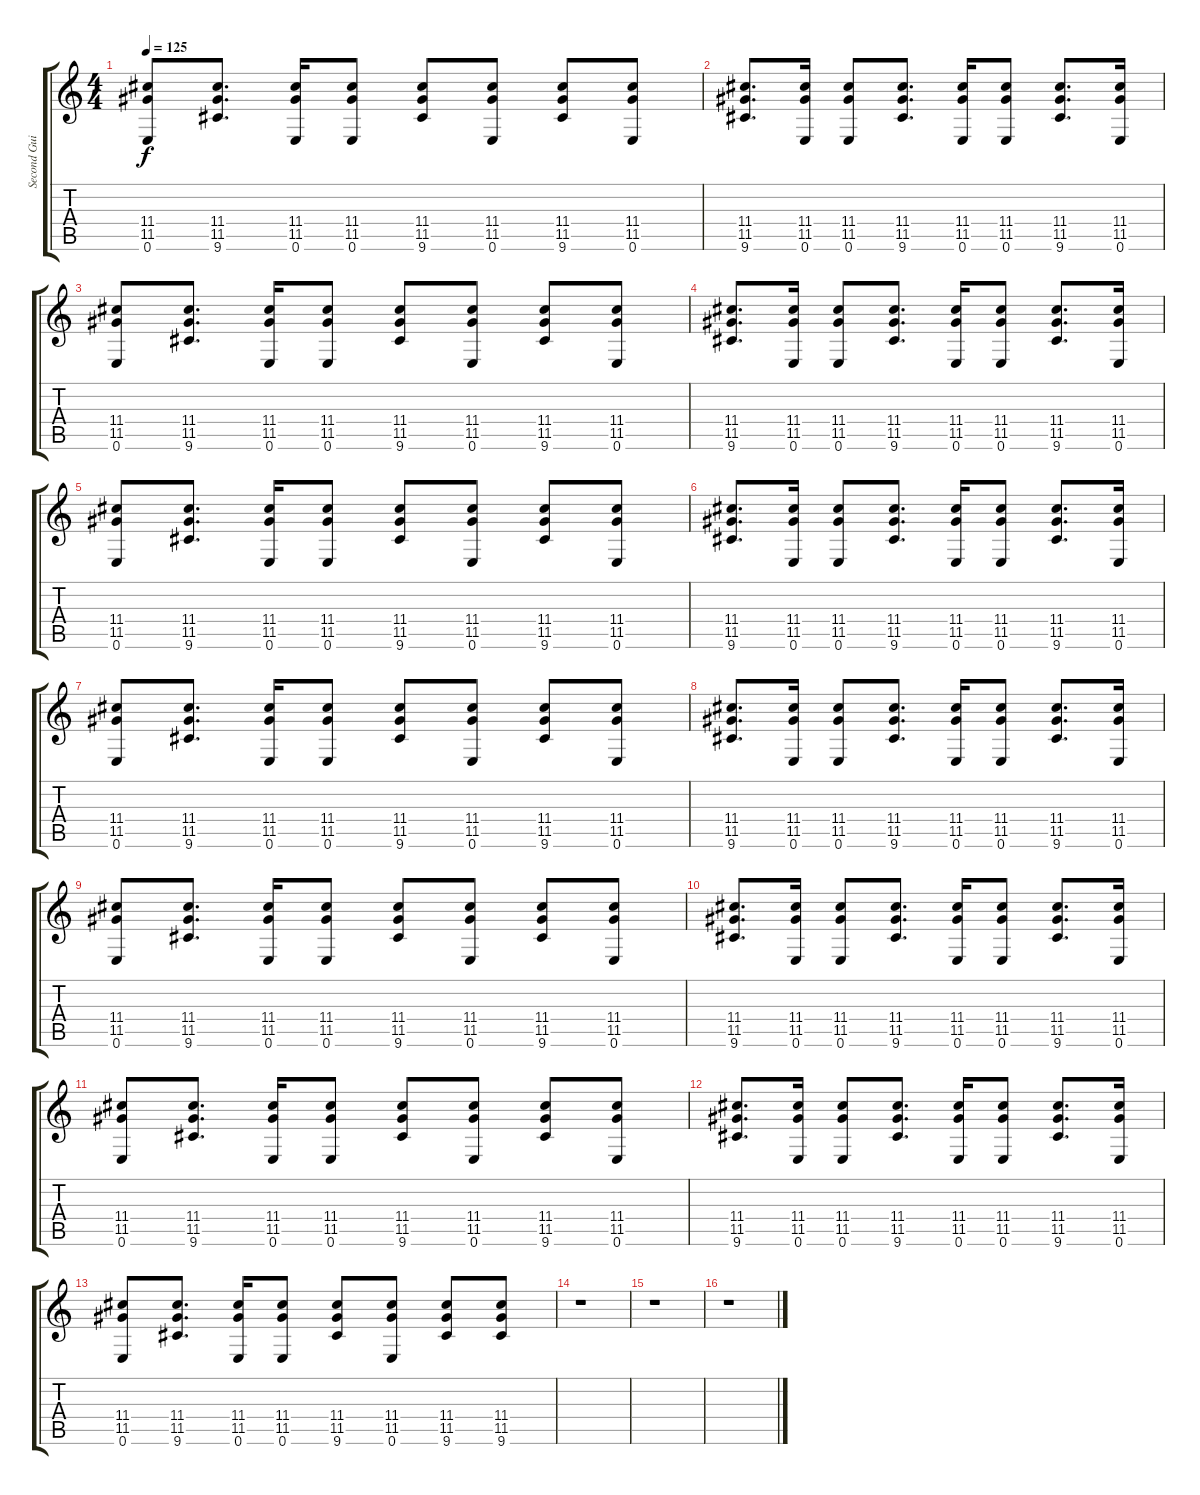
\track ("Second Guitar" "Second Gui") {instrument distortionguitar}
\staff {score tabs}
\tuning (E4 B3 G3 D3 A2 E2) {hide}
\ts (4 4)
\tempo 125
\clef g2
\ks c
(11.4 11.5 0.6).8{dy f} (11.4 11.5 9.6).8{d} (11.4 11.5 0.6).16 (11.4 11.5 0.6).8 (11.4 11.5 9.6).8 (11.4 11.5 0.6).8 (11.4 11.5 9.6).8 (11.4 11.5 0.6).8 |
(11.4 11.5 9.6).8{d} (11.4 11.5 0.6).16 (11.4 11.5 0.6).8 (11.4 11.5 9.6).8{d} (11.4 11.5 0.6).16 (11.4 11.5 0.6).8 (11.4 11.5 9.6).8{d} (11.4 11.5 0.6).16 |
(11.4 11.5 0.6).8 (11.4 11.5 9.6).8{d} (11.4 11.5 0.6).16 (11.4 11.5 0.6).8 (11.4 11.5 9.6).8 (11.4 11.5 0.6).8 (11.4 11.5 9.6).8 (11.4 11.5 0.6).8 |
(11.4 11.5 9.6).8{d} (11.4 11.5 0.6).16 (11.4 11.5 0.6).8 (11.4 11.5 9.6).8{d} (11.4 11.5 0.6).16 (11.4 11.5 0.6).8 (11.4 11.5 9.6).8{d} (11.4 11.5 0.6).16 |
(11.4 11.5 0.6).8 (11.4 11.5 9.6).8{d} (11.4 11.5 0.6).16 (11.4 11.5 0.6).8 (11.4 11.5 9.6).8 (11.4 11.5 0.6).8 (11.4 11.5 9.6).8 (11.4 11.5 0.6).8 |
(11.4 11.5 9.6).8{d} (11.4 11.5 0.6).16 (11.4 11.5 0.6).8 (11.4 11.5 9.6).8{d} (11.4 11.5 0.6).16 (11.4 11.5 0.6).8 (11.4 11.5 9.6).8{d} (11.4 11.5 0.6).16 |
(11.4 11.5 0.6).8 (11.4 11.5 9.6).8{d} (11.4 11.5 0.6).16 (11.4 11.5 0.6).8 (11.4 11.5 9.6).8 (11.4 11.5 0.6).8 (11.4 11.5 9.6).8 (11.4 11.5 0.6).8 |
(11.4 11.5 9.6).8{d} (11.4 11.5 0.6).16 (11.4 11.5 0.6).8 (11.4 11.5 9.6).8{d} (11.4 11.5 0.6).16 (11.4 11.5 0.6).8 (11.4 11.5 9.6).8{d} (11.4 11.5 0.6).16 |
(11.4 11.5 0.6).8 (11.4 11.5 9.6).8{d} (11.4 11.5 0.6).16 (11.4 11.5 0.6).8 (11.4 11.5 9.6).8 (11.4 11.5 0.6).8 (11.4 11.5 9.6).8 (11.4 11.5 0.6).8 |
(11.4 11.5 9.6).8{d} (11.4 11.5 0.6).16 (11.4 11.5 0.6).8 (11.4 11.5 9.6).8{d} (11.4 11.5 0.6).16 (11.4 11.5 0.6).8 (11.4 11.5 9.6).8{d} (11.4 11.5 0.6).16 |
(11.4 11.5 0.6).8 (11.4 11.5 9.6).8{d} (11.4 11.5 0.6).16 (11.4 11.5 0.6).8 (11.4 11.5 9.6).8 (11.4 11.5 0.6).8 (11.4 11.5 9.6).8 (11.4 11.5 0.6).8 |
(11.4 11.5 9.6).8{d} (11.4 11.5 0.6).16 (11.4 11.5 0.6).8 (11.4 11.5 9.6).8{d} (11.4 11.5 0.6).16 (11.4 11.5 0.6).8 (11.4 11.5 9.6).8{d} (11.4 11.5 0.6).16 |
(11.4 11.5 0.6).8 (11.4 11.5 9.6).8{d} (11.4 11.5 0.6).16 (11.4 11.5 0.6).8 (11.4 11.5 9.6).8 (11.4 11.5 0.6).8 (11.4 11.5 9.6).8 (11.4 11.5 9.6).8 |
r.1 |
r.1 |
r.1
